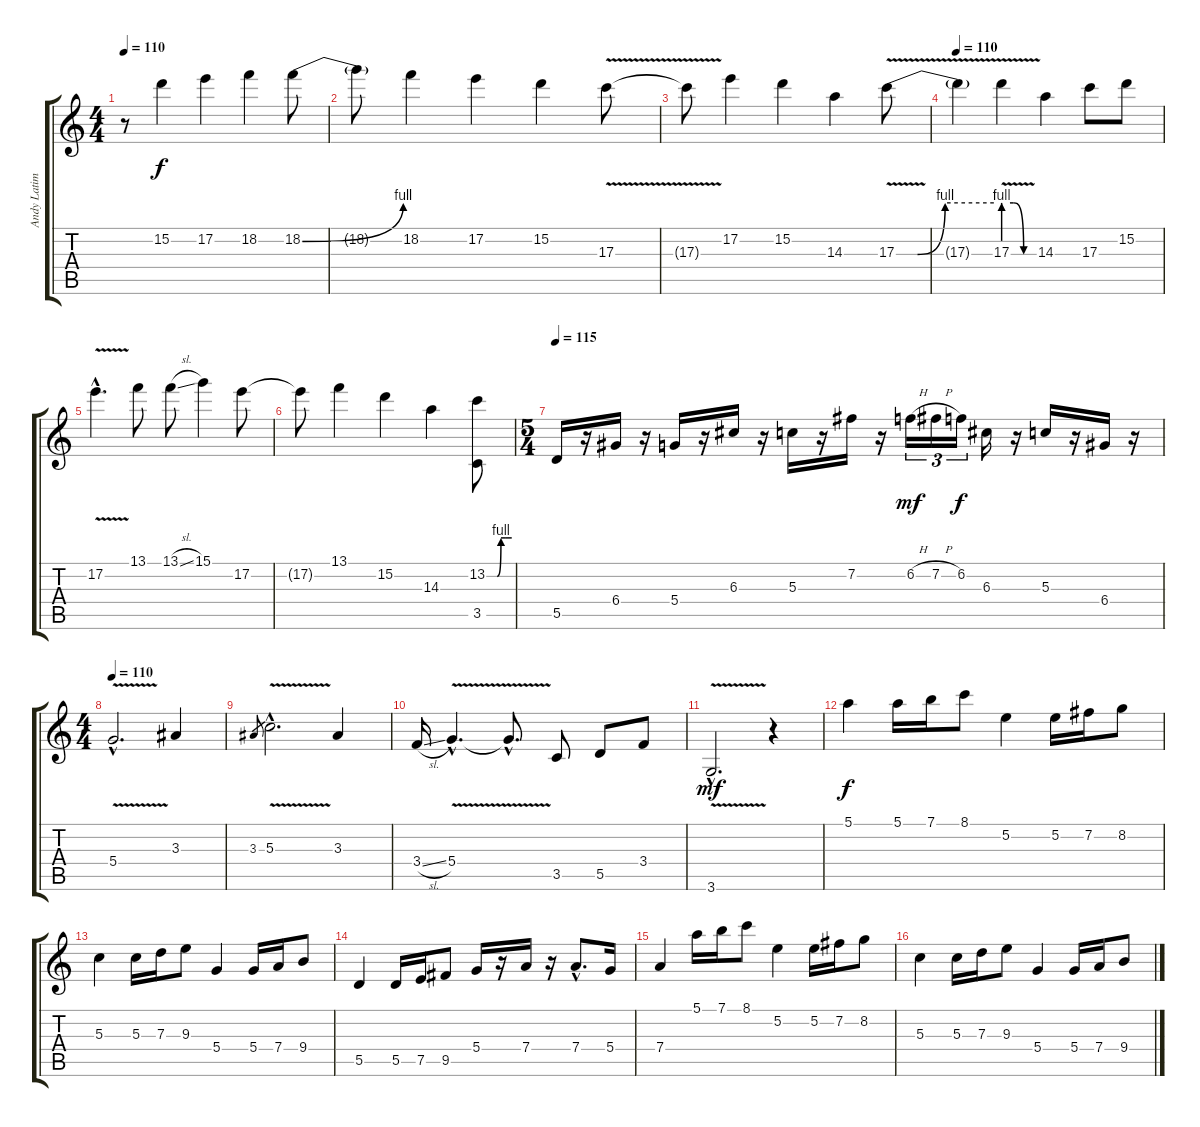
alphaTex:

\track ("Andy Latimer - Guitar 1" "Andy Latim") {instrument overdrivenguitar}
\staff {score tabs}
\tuning (E4 B3 G3 D3 A2 E2) {hide}
\ts (4 4)
\tempo 110
\clef g2
\ks c
r.8{dy f} 15.2.4 17.2.4 18.2.4 18.2{be (bend 0 0 60 4)}.8 |
18.2{t}.8 18.2.4 17.2.4 15.2.4 17.3{v}.8 |
17.3{t}.8 17.2.4 15.2.4 14.3.4 17.3{be (custom 0 0 13 0 30 4 60 4) v}.8 |
\tempo 110
17.3{t}.4 17.3{be (custom 0 4 20 4 40 0 60 0) v}.4 14.3.4 17.3.8 15.2.8 |
17.2{v hac}.4{d} 13.1.8 13.1{sl}.8 15.1.4 17.2.8 |
17.2{t}.8 13.1.4 15.2.4 14.3.4 (13.2{be (custom 0 0 17 0 25 0 34 4 44 4 60 4)} 3.5).8 |
\ts (5 4)
\tempo 115
5.5.16 r.16 6.4.16 r.16 5.4.16 r.16 6.3.16 r.16 5.3.16 r.16 7.2.16 r.16 6.2{h}.16{tu (3 2) dy mf} 7.2{h}.16{tu (3 2)} 6.2.16{tu (3 2) dy f} 6.3.16 r.16 5.3.16 r.16 6.4.16 r.16 |
\ts (4 4)
\tempo 110
5.4{v hac}.2{d} 3.3.4 |
3.3.8{gr} 5.3{v hac}.2{d} 3.3.4 |
3.4{sl}.16 5.4{v hac}.4{d} 5.4{hac t}.8{d} 3.5.8 5.5.8 3.4.8 |
3.6{v hac}.2{d dy mf} r.4 |
5.1.4{dy f} 5.1.16 7.1.16 8.1.8 5.2.4 5.2.16 7.2.16 8.2.8 |
5.3.4 5.3.16 7.3.16 9.3.8 5.4.4 5.4.16 7.4.16 9.4.8 |
5.5.4 5.5.16 7.5.16 9.5.8 5.4.16 r.16 7.4.16 r.16 7.4{hac}.8{d} 5.4.16 |
7.4.4 5.1.16 7.1.16 8.1.8 5.2.4 5.2.16 7.2.16 8.2.8 |
5.3.4 5.3.16 7.3.16 9.3.8 5.4.4 5.4.16 7.4.16 9.4.8
